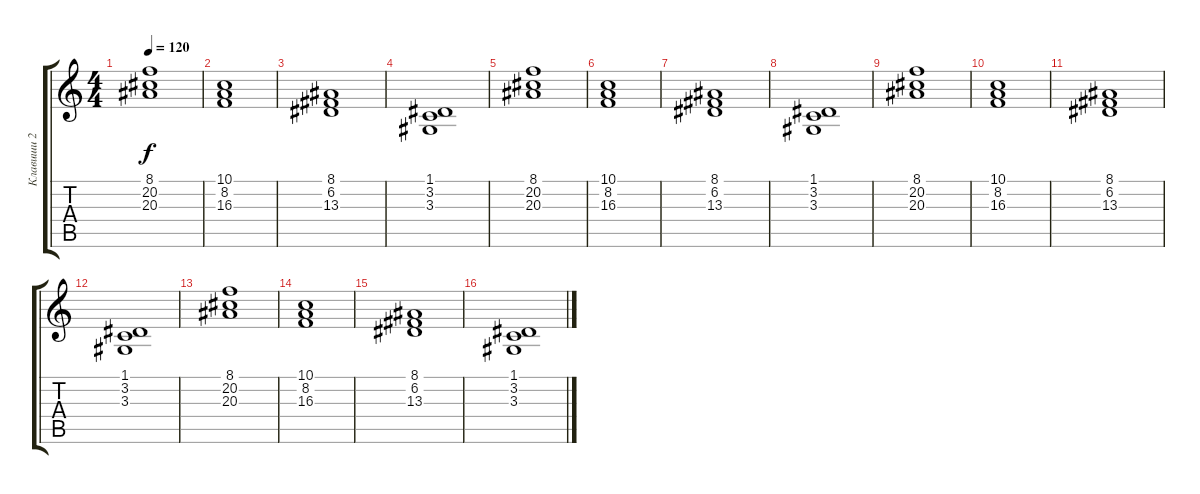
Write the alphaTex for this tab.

\track ("Клавиши 2" "Клавиши 2") {instrument choiraahs}
\staff {score tabs}
\tuning (D4 A3 F3 C3 G2 D2) {hide}
\ts (4 4)
\tempo 120
\clef g2
\ks c
(8.1 20.2 20.3).1{dy f} |
(10.1 8.2 16.3).1 |
(8.1 6.2 13.3).1 |
(1.1 3.2 3.3).1 |
(8.1 20.2 20.3).1 |
(10.1 8.2 16.3).1 |
(8.1 6.2 13.3).1 |
(1.1 3.2 3.3).1 |
(8.1 20.2 20.3).1 |
(10.1 8.2 16.3).1 |
(8.1 6.2 13.3).1 |
(1.1 3.2 3.3).1 |
(8.1 20.2 20.3).1 |
(10.1 8.2 16.3).1 |
(8.1 6.2 13.3).1 |
(1.1 3.2 3.3).1
